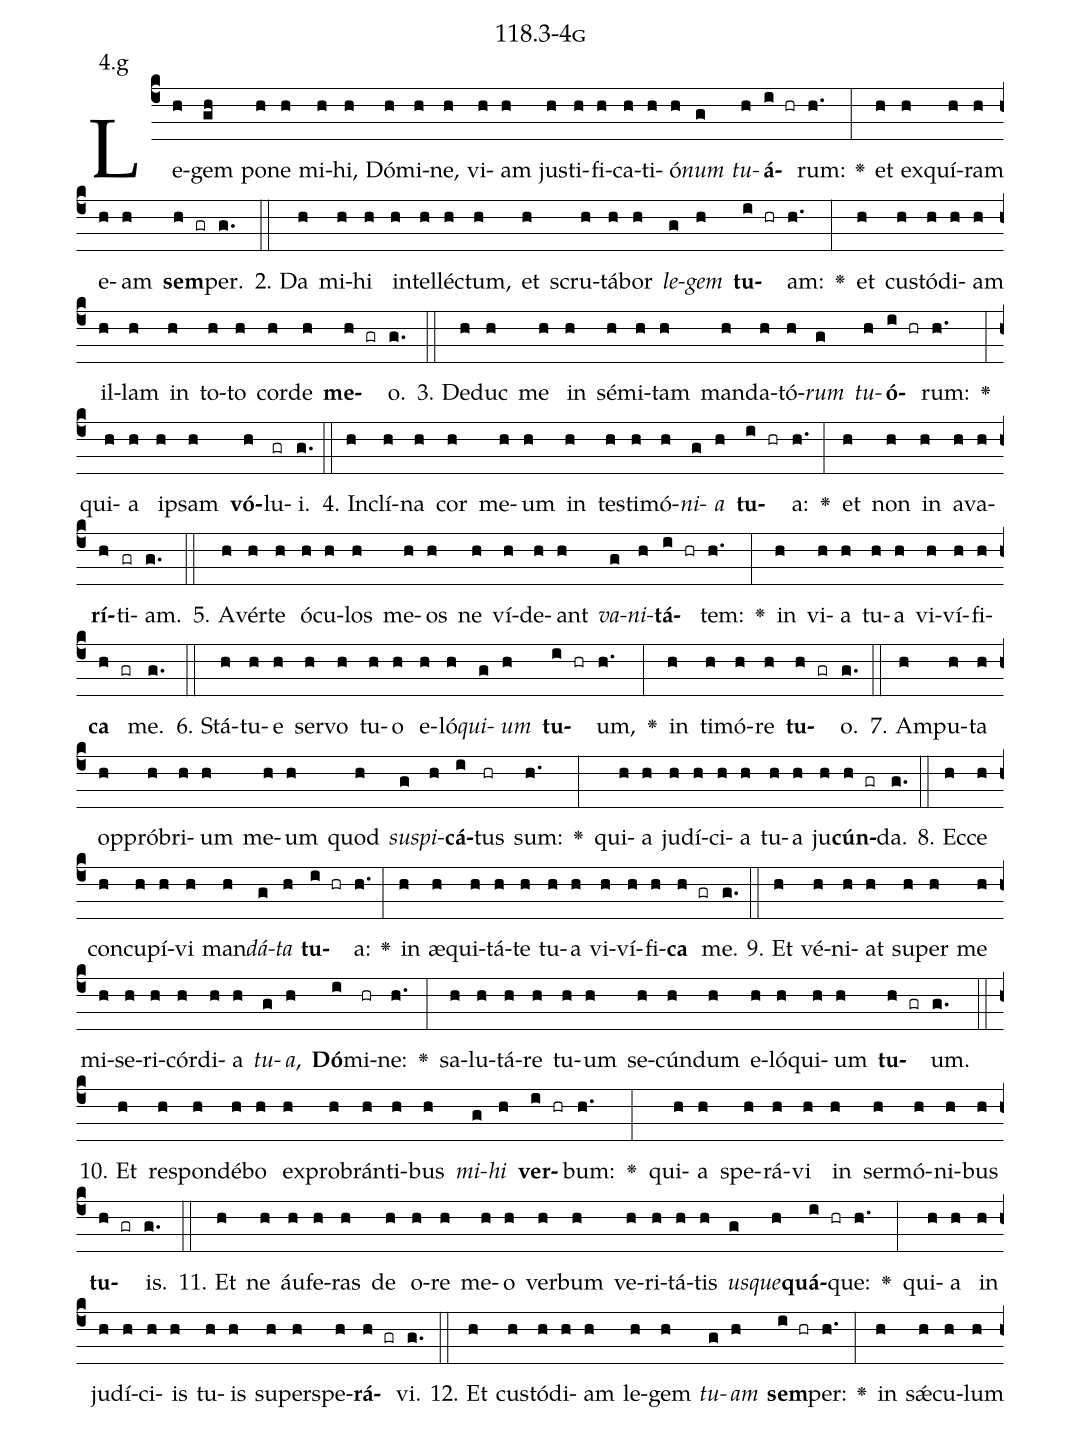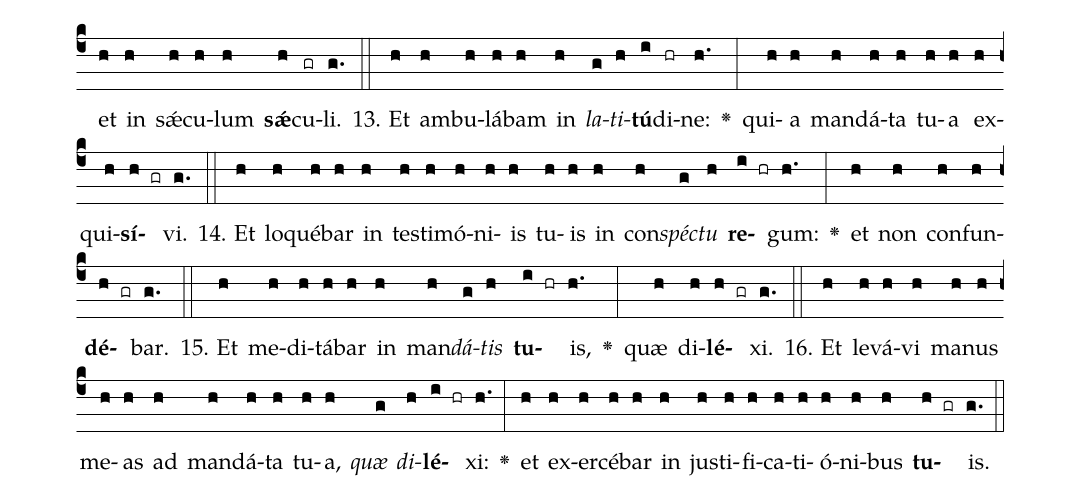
name: 118.3-4g;
annotation: 4.g;
%%
(c4)Le(h)gem(gh) po(h)ne(h) mi(h)hi,(h) Dó(h)mi(h)ne,(h) vi(h)am(h) jus(h)ti(h)fi(h)ca(h)ti(h)ó(h)<i>num</i>(g) <i>tu</i>(h)<b>á</b>(i hr)rum:(h.) <v>\greheightstar</v>(:) et(h) ex(h)quí(h)ram(h) e(h)am(h) <b>sem</b>(h gr)per.(g.) (::)
2. Da(h) mi(h)hi(h) in(h)tel(h)léc(h)tum,(h) et(h) scru(h)tá(h)bor(h) <i>le</i>(g)<i>gem</i>(h) <b>tu</b>(i hr)am:(h.) <v>\greheightstar</v>(:) et(h) cus(h)tó(h)di(h)am(h) il(h)lam(h) in(h) to(h)to(h) cor(h)de(h) <b>me</b>(h gr)o.(g.) (::)
3. De(h)duc(h) me(h) in(h) sé(h)mi(h)tam(h) man(h)da(h)tó(h)<i>rum</i>(g) <i>tu</i>(h)<b>ó</b>(i hr)rum:(h.) <v>\greheightstar</v>(:) qui(h)a(h) ip(h)sam(h) <b>vó</b>(h)lu(gr)i.(g.) (::)
4. In(h)clí(h)na(h) cor(h) me(h)um(h) in(h) tes(h)ti(h)mó(h)<i>ni</i>(g)<i>a</i>(h) <b>tu</b>(i hr)a:(h.) <v>\greheightstar</v>(:) et(h) non(h) in(h) a(h)va(h)<b>rí</b>(h)ti(gr)am.(g.) (::)
5. A(h)vér(h)te(h) ó(h)cu(h)los(h) me(h)os(h) ne(h) ví(h)de(h)ant(h) <i>va</i>(g)<i>ni</i>(h)<b>tá</b>(i hr)tem:(h.) <v>\greheightstar</v>(:) in(h) vi(h)a(h) tu(h)a(h) vi(h)ví(h)fi(h)<b>ca</b>(h gr) me.(g.) (::)
6. Stá(h)tu(h)e(h) ser(h)vo(h) tu(h)o(h) e(h)ló(h)<i>qui</i>(g)<i>um</i>(h) <b>tu</b>(i hr)um,(h.) <v>\greheightstar</v>(:) in(h) ti(h)mó(h)re(h) <b>tu</b>(h gr)o.(g.) (::)
7. Am(h)pu(h)ta(h) op(h)pró(h)bri(h)um(h) me(h)um(h) quod(h) <i>su</i>(g)<i>spi</i>(h)<b>cá</b>(i)tus(hr) sum:(h.) <v>\greheightstar</v>(:) qui(h)a(h) ju(h)dí(h)ci(h)a(h) tu(h)a(h) ju(h)<b>cún</b>(h gr)da.(g.) (::)
8. Ec(h)ce(h) con(h)cu(h)pí(h)vi(h) man(h)<i>dá</i>(g)<i>ta</i>(h) <b>tu</b>(i hr)a:(h.) <v>\greheightstar</v>(:) in(h) æ(h)qui(h)tá(h)te(h) tu(h)a(h) vi(h)ví(h)fi(h)<b>ca</b>(h gr) me.(g.) (::)
9. Et(h) vé(h)ni(h)at(h) su(h)per(h) me(h) mi(h)se(h)ri(h)cór(h)di(h)a(h) <i>tu</i>(g)<i>a</i>,(h) <b>Dó</b>(i)mi(hr)ne:(h.) <v>\greheightstar</v>(:) sa(h)lu(h)tá(h)re(h) tu(h)um(h) se(h)cún(h)dum(h) e(h)ló(h)qui(h)um(h) <b>tu</b>(h gr)um.(g.) (::)
10. Et(h) re(h)spon(h)dé(h)bo(h) ex(h)pro(h)brán(h)ti(h)bus(h) <i>mi</i>(g)<i>hi</i>(h) <b>ver</b>(i hr)bum:(h.) <v>\greheightstar</v>(:) qui(h)a(h) spe(h)rá(h)vi(h) in(h) ser(h)mó(h)ni(h)bus(h) <b>tu</b>(h gr)is.(g.) (::)
11. Et(h) ne(h) áu(h)fe(h)ras(h) de(h) o(h)re(h) me(h)o(h) ver(h)bum(h) ve(h)ri(h)tá(h)tis(h) <i>us</i>(g)<i>que</i>(h)<b>quá</b>(i hr)que:(h.) <v>\greheightstar</v>(:) qui(h)a(h) in(h) ju(h)dí(h)ci(h)is(h) tu(h)is(h) su(h)per(h)spe(h)<b>rá</b>(h gr)vi.(g.) (::)
12. Et(h) cus(h)tó(h)di(h)am(h) le(h)gem(h) <i>tu</i>(g)<i>am</i>(h) <b>sem</b>(i hr)per:(h.) <v>\greheightstar</v>(:) in(h) sǽ(h)cu(h)lum(h) et(h) in(h) sǽ(h)cu(h)lum(h) <b>sǽ</b>(h)cu(gr)li.(g.) (::)
13. Et(h) am(h)bu(h)lá(h)bam(h) in(h) <i>la</i>(g)<i>ti</i>(h)<b>tú</b>(i)di(hr)ne:(h.) <v>\greheightstar</v>(:) qui(h)a(h) man(h)dá(h)ta(h) tu(h)a(h) ex(h)qui(h)<b>sí</b>(h gr)vi.(g.) (::)
14. Et(h) lo(h)qué(h)bar(h) in(h) tes(h)ti(h)mó(h)ni(h)is(h) tu(h)is(h) in(h) con(h)<i>spéc</i>(g)<i>tu</i>(h) <b>re</b>(i hr)gum:(h.) <v>\greheightstar</v>(:) et(h) non(h) con(h)fun(h)<b>dé</b>(h gr)bar.(g.) (::)
15. Et(h) me(h)di(h)tá(h)bar(h) in(h) man(h)<i>dá</i>(g)<i>tis</i>(h) <b>tu</b>(i hr)is,(h.) <v>\greheightstar</v>(:) quæ(h) di(h)<b>lé</b>(h gr)xi.(g.) (::)
16. Et(h) le(h)vá(h)vi(h) ma(h)nus(h) me(h)as(h) ad(h) man(h)dá(h)ta(h) tu(h)a,(h) <i>quæ</i>(g) <i>di</i>(h)<b>lé</b>(i hr)xi:(h.) <v>\greheightstar</v>(:) et(h) ex(h)er(h)cé(h)bar(h) in(h) jus(h)ti(h)fi(h)ca(h)ti(h)ó(h)ni(h)bus(h) <b>tu</b>(h gr)is.(g.) (::)
